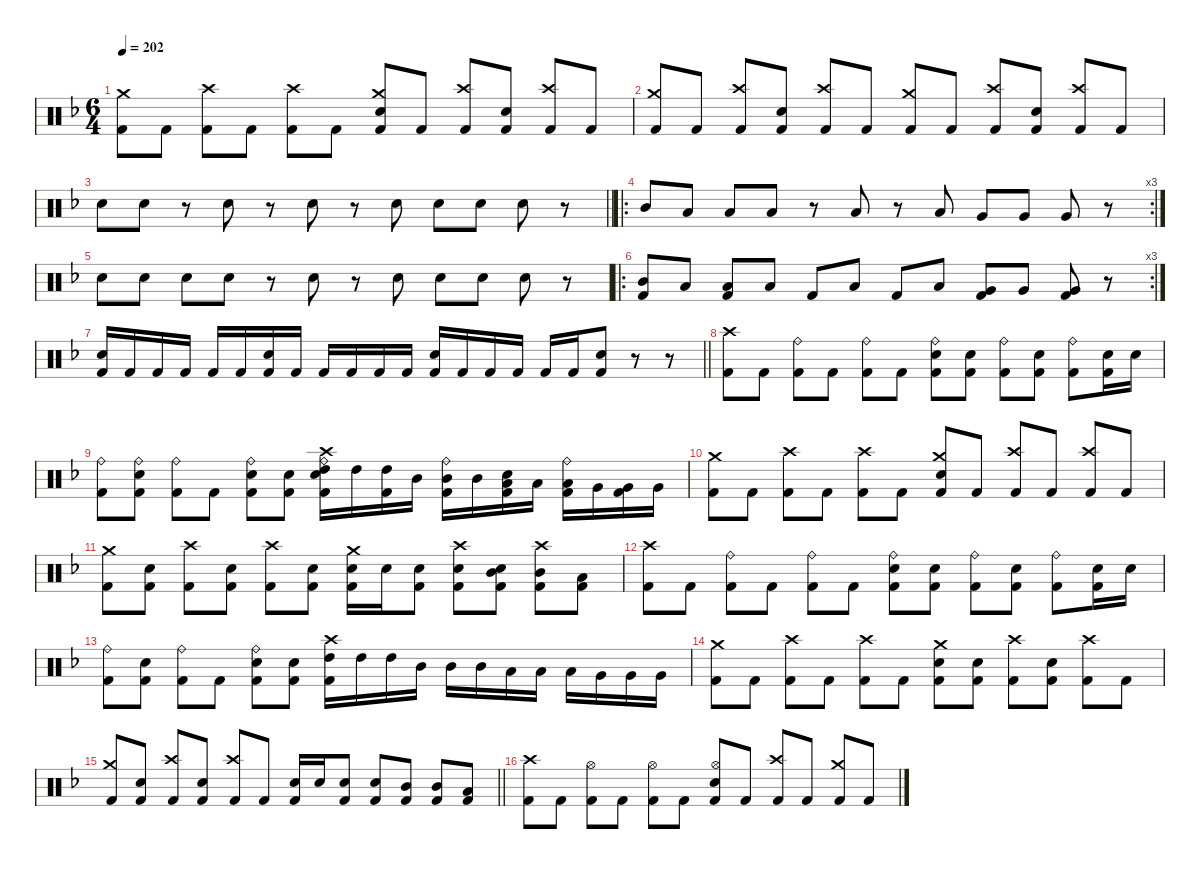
\defaultSystemsLayout 4
\hideDynamics
\bracketExtendMode nobrackets
\singleTrackTrackNamePolicy hidden
\multiTrackTrackNamePolicy hidden
\firstSystemTrackNameMode fullname
\firstSystemTrackNameOrientation horizontal
\otherSystemsTrackNameOrientation horizontal
\track ("Martin Lopez" "drm.") {defaultSystemsLayout 4 instrument percussion}
\staff {score}
\articulation defaults
\ts (6 4)
\tempo 202
\clef neutral
\ks dminor
("Crash medium (hit)"{acc forcenatural} "Kick (hit) 2"{acc forcenatural}).8{dy f beam Down} "Kick (hit) 2"{acc forcenatural}.8{beam Down} ("Crash high (hit)"{acc forcenatural} "Kick (hit) 2"{acc forcenatural}).8{beam Down} "Kick (hit) 2"{acc forcenatural}.8{beam Down} ("Crash high (hit)"{acc forcenatural} "Kick (hit) 2"{acc forcenatural}).8{beam Down} "Kick (hit) 2"{acc forcenatural}.8{beam Down} ("Crash medium (hit)"{acc forcenatural} "Snare (hit) 2"{acc forcenatural} "Kick (hit) 2"{acc forcenatural}).8{beam Up} "Kick (hit) 2"{acc forcenatural}.8{beam Up} ("Crash high (hit)"{acc forcenatural} "Kick (hit) 2"{acc forcenatural}).8{beam Up} ("Snare (hit) 2"{acc forcenatural} "Kick (hit) 2"{acc forcenatural}).8{beam Up} ("Crash high (hit)"{acc forcenatural} "Kick (hit) 2"{acc forcenatural}).8{beam Up} "Kick (hit) 2"{acc forcenatural}.8{beam Up} |
("Crash medium (hit)"{acc forcenatural} "Kick (hit) 2"{acc forcenatural}).8{beam Up} "Kick (hit) 2"{acc forcenatural}.8{beam Up} ("Crash high (hit)"{acc forcenatural} "Kick (hit) 2"{acc forcenatural}).8{beam Up} ("Snare (hit) 2"{acc forcenatural} "Kick (hit) 2"{acc forcenatural}).8{beam Up} ("Crash high (hit)"{acc forcenatural} "Kick (hit) 2"{acc forcenatural}).8{beam Up} "Kick (hit) 2"{acc forcenatural}.8{beam Up} ("Crash medium (hit)"{acc forcenatural} "Kick (hit) 2"{acc forcenatural}).8{beam Up} "Kick (hit) 2"{acc forcenatural}.8{beam Up} ("Crash high (hit)"{acc forcenatural} "Kick (hit) 2"{acc forcenatural}).8{beam Up} ("Snare (hit) 2"{acc forcenatural} "Kick (hit) 2"{acc forcenatural}).8{beam Up} ("Crash high (hit)"{acc forcenatural} "Kick (hit) 2"{acc forcenatural}).8{beam Up} "Kick (hit) 2"{acc forcenatural}.8{beam Up} |
\barLineRight lightlight "Snare (hit) 2"{acc forcenatural}.8{beam Down} "Snare (hit) 2"{acc forcenatural}.8{beam Down}
r.8{beam Down} "Snare (hit) 2"{acc forcenatural}.8{beam Down} r.8{beam Down} "Snare (hit) 2"{acc forcenatural}.8{beam Down} r.8{beam Down} "Snare (hit) 2"{acc forcenatural}.8{beam Down} "Snare (hit) 2"{acc forcenatural}.8{beam Down} "Snare (hit) 2"{acc forcenatural}.8{beam Down} "Snare (hit) 2"{acc forcenatural}.8{beam Down} r.8{beam Down} |
\ro
\rc 3 "Mid Tom (hit)"{acc forcenatural}.8{beam Up} "Low Tom (hit)"{acc forcenatural}.8{beam Up} "Low Tom (hit)"{acc forcenatural}.8{beam Up} "Low Tom (hit)"{acc forcenatural}.8{beam Up}
r.8{beam Up} "Low Tom (hit)"{acc forcenatural}.8{beam Up} r.8{beam Up} "Low Tom (hit)"{acc forcenatural}.8{beam Up} "Very Low Tom (hit)"{acc forcenatural}.8{beam Up} "Very Low Tom (hit)"{acc forcenatural}.8{beam Up} "Very Low Tom (hit)"{acc forcenatural}.8{beam Up} r.8{beam Up} |
"Snare (hit) 2"{acc forcenatural}.8{beam Down} "Snare (hit) 2"{acc forcenatural}.8{beam Down} "Snare (hit) 2"{acc forcenatural}.8{beam Down} "Snare (hit) 2"{acc forcenatural}.8{beam Down} r.8{beam Down} "Snare (hit) 2"{acc forcenatural}.8{beam Down} r.8{beam Down} "Snare (hit) 2"{acc forcenatural}.8{beam Down} "Snare (hit) 2"{acc forcenatural}.8{beam Down} "Snare (hit) 2"{acc forcenatural}.8{beam Down} "Snare (hit) 2"{acc forcenatural}.8{beam Down} r.8{beam Down} |
\ro
\rc 3
("Mid Tom (hit)"{acc forcenatural} "Kick (hit) 2"{acc forcenatural}).8{beam Up} "Low Tom (hit)"{acc forcenatural}.8{beam Up} ("Low Tom (hit)"{acc forcenatural} "Kick (hit) 2"{acc forcenatural}).8{beam Up} "Low Tom (hit)"{acc forcenatural}.8{beam Up} "Kick (hit) 2"{acc forcenatural}.8{beam Up} "Low Tom (hit)"{acc forcenatural}.8{beam Up} "Kick (hit) 2"{acc forcenatural}.8{beam Up} "Low Tom (hit)"{acc forcenatural}.8{beam Up} ("Very Low Tom (hit)"{acc forcenatural} "Kick (hit) 2"{acc forcenatural}).8{beam Up} "Very Low Tom (hit)"{acc forcenatural}.8{beam Up} ("Very Low Tom (hit)"{acc forcenatural} "Kick (hit) 2"{acc forcenatural}).8{beam Up} r.8{beam Up} |
\barLineRight lightlight
("Snare (hit) 2"{acc forcenatural} "Kick (hit) 2"{acc forcenatural}).16{beam Up} "Kick (hit) 2"{acc forcenatural}.16{beam Up} "Kick (hit) 2"{acc forcenatural}.16{beam Up} "Kick (hit) 2"{acc forcenatural}.16{beam Up} "Kick (hit) 2"{acc forcenatural}.16{beam Up} "Kick (hit) 2"{acc forcenatural}.16{beam Up} ("Snare (hit) 2"{acc forcenatural} "Kick (hit) 2"{acc forcenatural}).16{beam Up} "Kick (hit) 2"{acc forcenatural}.16{beam Up} "Kick (hit) 2"{acc forcenatural}.16{beam Up} "Kick (hit) 2"{acc forcenatural}.16{beam Up} "Kick (hit) 2"{acc forcenatural}.16{beam Up} "Kick (hit) 2"{acc forcenatural}.16{beam Up} ("Snare (hit) 2"{acc forcenatural} "Kick (hit) 2"{acc forcenatural}).16{beam Up} "Kick (hit) 2"{acc forcenatural}.16{beam Up} "Kick (hit) 2"{acc forcenatural}.16{beam Up} "Kick (hit) 2"{acc forcenatural}.16{beam Up} "Kick (hit) 2"{acc forcenatural}.16{beam Up} "Kick (hit) 2"{acc forcenatural}.16{beam Up} ("Snare (hit) 2"{acc forcenatural} "Kick (hit) 2"{acc forcenatural}).8{beam Up} r.8{beam Up} r.8{beam Up} |
("Crash high (hit)"{acc forcenatural} "Kick (hit) 2"{acc forcenatural}).8{beam Down} "Kick (hit) 2"{acc forcenatural}.8{beam Down} ("Ride (bell)"{acc forcenatural} "Kick (hit) 2"{acc forcenatural}).8{beam Down} "Kick (hit) 2"{acc forcenatural}.8{beam Down} ("Ride (bell)"{acc forcenatural} "Kick (hit) 2"{acc forcenatural}).8{beam Down} "Kick (hit) 2"{acc forcenatural}.8{beam Down} ("Ride (bell)"{acc forcenatural} "Snare (hit) 2"{acc forcenatural} "Kick (hit) 2"{acc forcenatural}).8{beam Down} ("Kick (hit) 2"{acc forcenatural} "Snare (hit) 2"{acc forcenatural}).8{beam Down} ("Ride (bell)"{acc forcenatural} "Kick (hit) 2"{acc forcenatural}).8{beam Down} ("Kick (hit) 2"{acc forcenatural} "Snare (hit) 2"{acc forcenatural}).8{beam Down} ("Ride (bell)"{acc forcenatural} "Kick (hit) 2"{acc forcenatural}).8{beam Down} ("Kick (hit) 2"{acc forcenatural} "Snare (hit) 2"{acc forcenatural}).16{beam Down} "Snare (hit) 2"{acc forcenatural}.16{beam Down} |
("Ride (bell)"{acc forcenatural} "Kick (hit) 2"{acc forcenatural}).8{beam Down} ("Ride (bell)"{acc forcenatural} "Kick (hit) 2"{acc forcenatural} "Snare (hit) 2"{acc forcenatural}).8{beam Down} ("Ride (bell)"{acc forcenatural} "Kick (hit) 2"{acc forcenatural}).8{beam Down} "Kick (hit) 2"{acc forcenatural}.8{beam Down} ("Ride (bell)"{acc forcenatural} "Kick (hit) 2"{acc forcenatural} "Snare (hit) 2"{acc forcenatural}).8{beam Down} ("Kick (hit) 2"{acc forcenatural} "Snare (hit) 2"{acc forcenatural}).8{beam Down} ("Ride (bell)"{acc forcenatural} "Snare (hit) 2"{acc forcenatural} "Kick (hit) 2"{acc forcenatural} "High Tom (hit)"{acc forcenatural} "Crash high (hit)"{acc forcenatural}).16{beam Down} "High Tom (hit)"{acc forcenatural}.16{beam Down} ("Kick (hit) 2"{acc forcenatural} "High Tom (hit)"{acc forcenatural}).16{beam Down} "Mid Tom (hit)"{acc forcenatural}.16{beam Down} ("Ride (bell)"{acc forcenatural} "Kick (hit) 2"{acc forcenatural} "Mid Tom (hit)"{acc forcenatural}).16{beam Down} "Mid Tom (hit)"{acc forcenatural}.16{beam Down} ("Snare (hit) 2"{acc forcenatural} "Kick (hit) 2"{acc forcenatural} "Low Tom (hit)"{acc forcenatural}).16{beam Down} "Low Tom (hit)"{acc forcenatural}.16{beam Down} ("Ride (bell)"{acc forcenatural} "Kick (hit) 2"{acc forcenatural} "Low Tom (hit)"{acc forcenatural}).16{beam Down} "Very Low Tom (hit)"{acc forcenatural}.16{beam Down} ("Kick (hit) 2"{acc forcenatural} "Very Low Tom (hit)"{acc forcenatural}).16{beam Down} "Very Low Tom (hit)"{acc forcenatural}.16{beam Down} |
("Crash medium (hit)"{acc forcenatural} "Kick (hit) 2"{acc forcenatural}).8{beam Down} "Kick (hit) 2"{acc forcenatural}.8{beam Down} ("Crash high (hit)"{acc forcenatural} "Kick (hit) 2"{acc forcenatural}).8{beam Down} "Kick (hit) 2"{acc forcenatural}.8{beam Down} ("Crash high (hit)"{acc forcenatural} "Kick (hit) 2"{acc forcenatural}).8{beam Down} "Kick (hit) 2"{acc forcenatural}.8{beam Down} ("Crash medium (hit)"{acc forcenatural} "Snare (hit) 2"{acc forcenatural} "Kick (hit) 2"{acc forcenatural}).8{beam Up} "Kick (hit) 2"{acc forcenatural}.8{beam Up} ("Crash high (hit)"{acc forcenatural} "Kick (hit) 2"{acc forcenatural}).8{beam Up} "Kick (hit) 2"{acc forcenatural}.8{beam Up} ("Crash high (hit)"{acc forcenatural} "Kick (hit) 2"{acc forcenatural}).8{beam Up} "Kick (hit) 2"{acc forcenatural}.8{beam Up} |
("Crash medium (hit)"{acc forcenatural} "Kick (hit) 2"{acc forcenatural}).8{beam Down} ("Kick (hit) 2"{acc forcenatural} "Snare (hit) 2"{acc forcenatural}).8{beam Down} ("Crash high (hit)"{acc forcenatural} "Kick (hit) 2"{acc forcenatural}).8{beam Down} ("Snare (hit) 2"{acc forcenatural} "Kick (hit) 2"{acc forcenatural}).8{beam Down} ("Crash high (hit)"{acc forcenatural} "Kick (hit) 2"{acc forcenatural}).8{beam Down} ("Snare (hit) 2"{acc forcenatural} "Kick (hit) 2"{acc forcenatural}).8{beam Down} ("Crash medium (hit)"{acc forcenatural} "Kick (hit) 2"{acc forcenatural} "Snare (hit) 2"{acc forcenatural}).16{beam Down} "Snare (hit) 2"{acc forcenatural}.16{beam Down} ("Kick (hit) 2"{acc forcenatural} "Snare (hit) 2"{acc forcenatural}).8{beam Down} ("Crash high (hit)"{acc forcenatural} "Kick (hit) 2"{acc forcenatural} "Snare (hit) 2"{acc forcenatural}).8{beam Down} ("Snare (hit) 2"{acc forcenatural} "Kick (hit) 2"{acc forcenatural} "Mid Tom (hit)"{acc forcenatural}).8{beam Down} ("Crash high (hit)"{acc forcenatural} "Kick (hit) 2"{acc forcenatural} "Mid Tom (hit)"{acc forcenatural}).8{beam Down} ("Kick (hit) 2"{acc forcenatural} "Low Tom (hit)"{acc forcenatural}).8{beam Down} |
("Crash high (hit)"{acc forcenatural} "Kick (hit) 2"{acc forcenatural}).8{beam Down} "Kick (hit) 2"{acc forcenatural}.8{beam Down} ("Ride (bell)"{acc forcenatural} "Kick (hit) 2"{acc forcenatural}).8{beam Down} "Kick (hit) 2"{acc forcenatural}.8{beam Down} ("Ride (bell)"{acc forcenatural} "Kick (hit) 2"{acc forcenatural}).8{beam Down} "Kick (hit) 2"{acc forcenatural}.8{beam Down} ("Ride (bell)"{acc forcenatural} "Snare (hit) 2"{acc forcenatural} "Kick (hit) 2"{acc forcenatural}).8{beam Down} ("Snare (hit) 2"{acc forcenatural} "Kick (hit) 2"{acc forcenatural}).8{beam Down} ("Ride (bell)"{acc forcenatural} "Kick (hit) 2"{acc forcenatural}).8{beam Down} ("Snare (hit) 2"{acc forcenatural} "Kick (hit) 2"{acc forcenatural}).8{beam Down} ("Ride (bell)"{acc forcenatural} "Kick (hit) 2"{acc forcenatural}).8{beam Down} ("Snare (hit) 2"{acc forcenatural} "Kick (hit) 2"{acc forcenatural}).16{beam Down} "Snare (hit) 2"{acc forcenatural}.16{beam Down} |
("Ride (bell)"{acc forcenatural} "Kick (hit) 2"{acc forcenatural}).8{beam Down} ("Snare (hit) 2"{acc forcenatural} "Kick (hit) 2"{acc forcenatural}).8{beam Down} ("Ride (bell)"{acc forcenatural} "Kick (hit) 2"{acc forcenatural}).8{beam Down} "Kick (hit) 2"{acc forcenatural}.8{beam Down} ("Ride (bell)"{acc forcenatural} "Snare (hit) 2"{acc forcenatural} "Kick (hit) 2"{acc forcenatural}).8{beam Down} ("Snare (hit) 2"{acc forcenatural} "Kick (hit) 2"{acc forcenatural}).8{beam Down} ("Crash high (hit)"{acc forcenatural} "High Tom (hit)"{acc forcenatural} "Kick (hit) 2"{acc forcenatural}).16{beam Down} "High Tom (hit)"{acc forcenatural}.16{beam Down} "High Tom (hit)"{acc forcenatural}.16{beam Down} "Mid Tom (hit)"{acc forcenatural}.16{beam Down} "Mid Tom (hit)"{acc forcenatural}.16{beam Down} "Mid Tom (hit)"{acc forcenatural}.16{beam Down} "Low Tom (hit)"{acc forcenatural}.16{beam Down} "Low Tom (hit)"{acc forcenatural}.16{beam Down} "Low Tom (hit)"{acc forcenatural}.16{beam Down} "Very Low Tom (hit)"{acc forcenatural}.16{beam Down} "Very Low Tom (hit)"{acc forcenatural}.16{beam Down} "Very Low Tom (hit)"{acc forcenatural}.16{beam Down} |
("Crash medium (hit)"{acc forcenatural} "Kick (hit) 2"{acc forcenatural}).8{beam Down} "Kick (hit) 2"{acc forcenatural}.8{beam Down} ("Crash high (hit)"{acc forcenatural} "Kick (hit) 2"{acc forcenatural}).8{beam Down} "Kick (hit) 2"{acc forcenatural}.8{beam Down} ("Crash high (hit)"{acc forcenatural} "Kick (hit) 2"{acc forcenatural}).8{beam Down} "Kick (hit) 2"{acc forcenatural}.8{beam Down} ("Crash medium (hit)"{acc forcenatural} "Snare (hit) 2"{acc forcenatural} "Kick (hit) 2"{acc forcenatural}).8{beam Down} ("Snare (hit) 2"{acc forcenatural} "Kick (hit) 2"{acc forcenatural}).8{beam Down} ("Crash high (hit)"{acc forcenatural} "Kick (hit) 2"{acc forcenatural}).8{beam Down} ("Snare (hit) 2"{acc forcenatural} "Kick (hit) 2"{acc forcenatural}).8{beam Down} ("Crash high (hit)"{acc forcenatural} "Kick (hit) 2"{acc forcenatural}).8{beam Down} "Kick (hit) 2"{acc forcenatural}.8{beam Down} |
\barLineRight lightlight
("Crash medium (hit)"{acc forcenatural} "Kick (hit) 2"{acc forcenatural}).8{beam Up} ("Snare (hit) 2"{acc forcenatural} "Kick (hit) 2"{acc forcenatural}).8{beam Up} ("Crash high (hit)"{acc forcenatural} "Kick (hit) 2"{acc forcenatural}).8{beam Up} ("Snare (hit) 2"{acc forcenatural} "Kick (hit) 2"{acc forcenatural}).8{beam Up} ("Crash high (hit)"{acc forcenatural} "Kick (hit) 2"{acc forcenatural}).8{beam Up} "Kick (hit) 2"{acc forcenatural}.8{beam Up} ("Snare (hit) 2"{acc forcenatural} "Kick (hit) 2"{acc forcenatural}).16{beam Up} "Snare (hit) 2"{acc forcenatural}.16{beam Up} ("Snare (hit) 2"{acc forcenatural} "Kick (hit) 2"{acc forcenatural}).8{beam Up} ("Snare (hit) 2"{acc forcenatural} "Kick (hit) 2"{acc forcenatural}).8{beam Up} ("Mid Tom (hit)"{acc forcenatural} "Kick (hit) 2"{acc forcenatural}).8{beam Up} ("Mid Tom (hit)"{acc forcenatural} "Kick (hit) 2"{acc forcenatural}).8{beam Up} ("Low Tom (hit)"{acc forcenatural} "Kick (hit) 2"{acc forcenatural}).8{beam Up} |
("Crash high (hit)"{acc forcenatural} "Kick (hit) 2"{acc forcenatural}).8{beam Down} "Kick (hit) 2"{acc forcenatural}.8{beam Down} ("Hi-Hat (open)"{acc forcenatural} "Kick (hit) 2"{acc forcenatural}).8{beam Down} "Kick (hit) 2"{acc forcenatural}.8{beam Down} ("Hi-Hat (open)"{acc forcenatural} "Kick (hit) 2"{acc forcenatural}).8{beam Down} "Kick (hit) 2"{acc forcenatural}.8{beam Down} ("Hi-Hat (open)"{acc forcenatural} "Snare (hit) 2"{acc forcenatural} "Kick (hit) 2"{acc forcenatural}).8{beam Up} "Kick (hit) 2"{acc forcenatural}.8{beam Up} ("Crash high (hit)"{acc forcenatural} "Kick (hit) 2"{acc forcenatural}).8{beam Up} "Kick (hit) 2"{acc forcenatural}.8{beam Up} ("Crash medium (hit)"{acc forcenatural} "Kick (hit) 2"{acc forcenatural}).8{beam Up} "Kick (hit) 2"{acc forcenatural}.8{beam Up}
